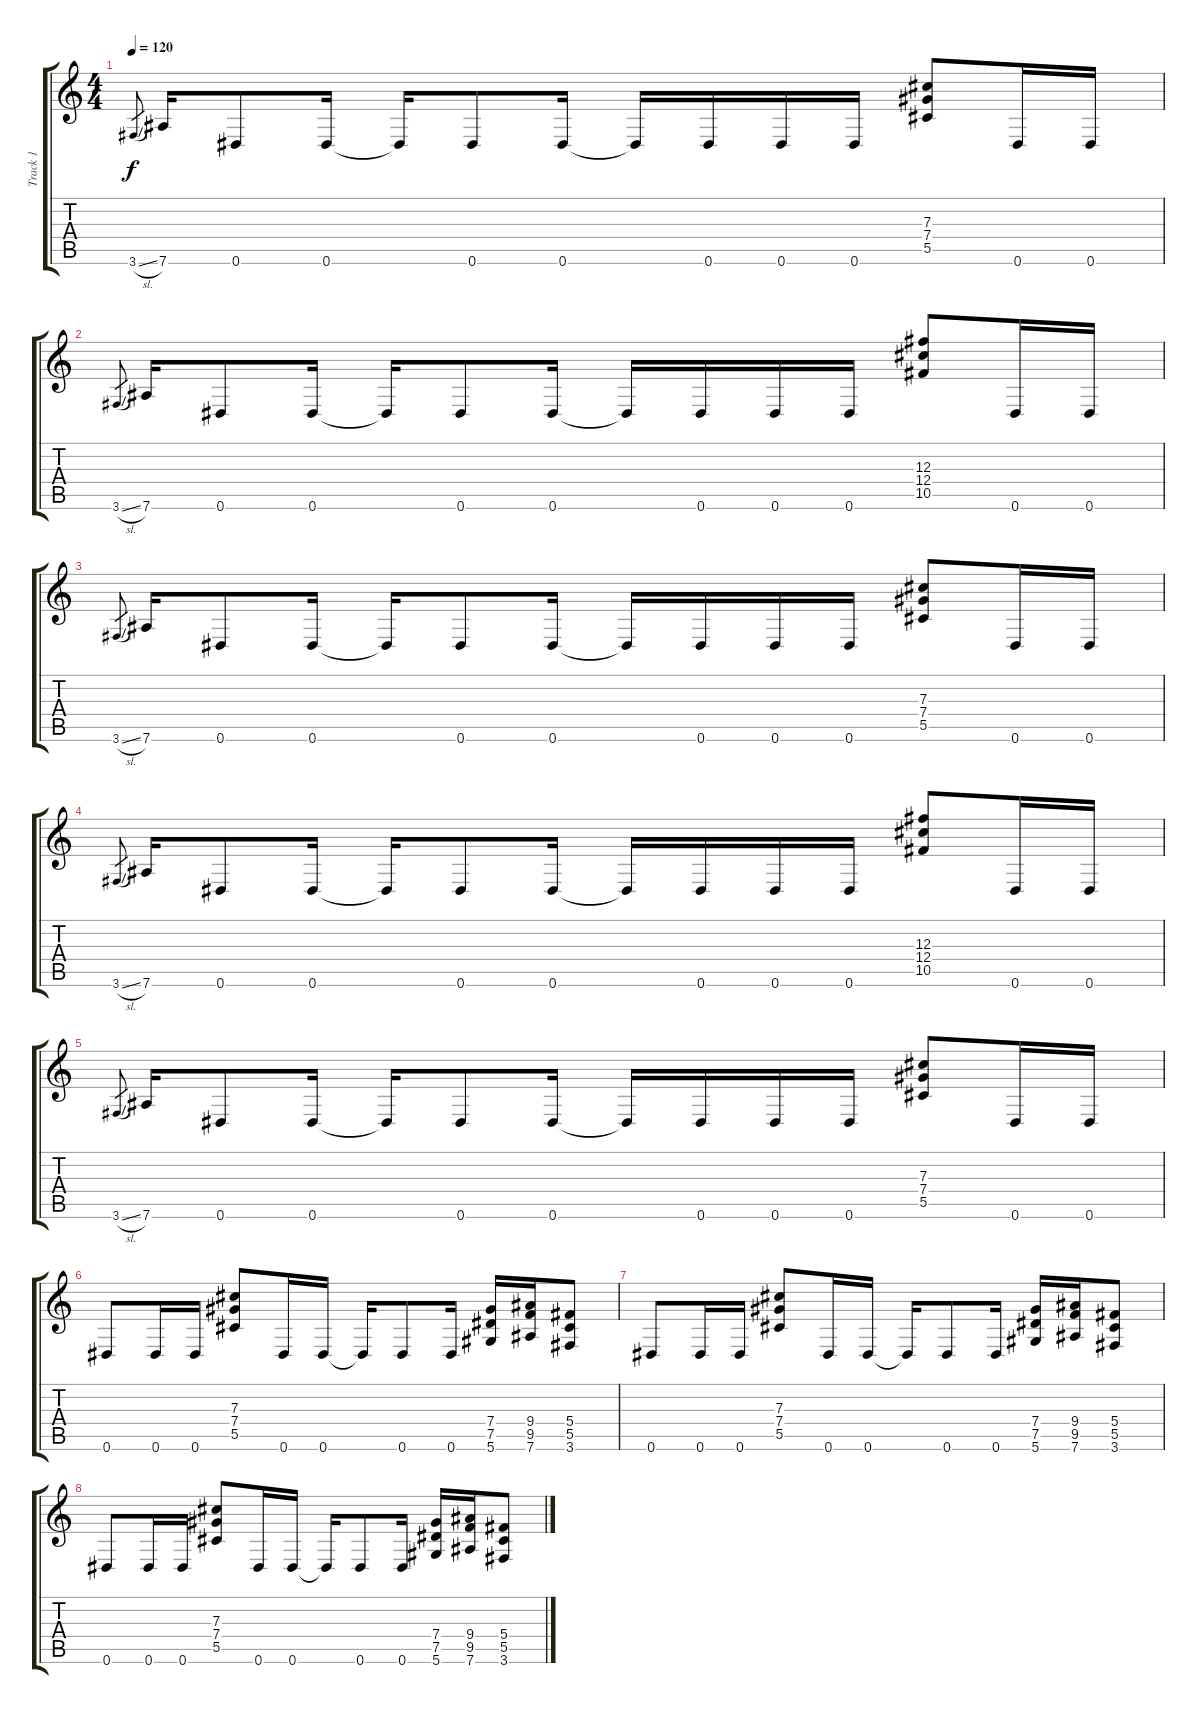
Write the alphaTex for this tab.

\track ("Track 1" "Track 1") {instrument distortionguitar}
\staff {score tabs}
\tuning (Eb4 Bb3 Gb3 Db3 Ab2 Eb2) {hide}
\ts (4 4)
\tempo 120
\clef g2
\ks c
3.6{sl}.8{gr dy f} 7.6.16 0.6.8 0.6.16 0.6{t}.16 0.6.8 0.6.16 0.6{t}.16 0.6.16 0.6.16 0.6.16 (7.3 7.4 5.5).8 0.6.16 0.6.16 |
3.6{sl}.8{gr} 7.6.16 0.6.8 0.6.16 0.6{t}.16 0.6.8 0.6.16 0.6{t}.16 0.6.16 0.6.16 0.6.16 (12.3 12.4 10.5).8 0.6.16 0.6.16 |
3.6{sl}.8{gr} 7.6.16 0.6.8 0.6.16 0.6{t}.16 0.6.8 0.6.16 0.6{t}.16 0.6.16 0.6.16 0.6.16 (7.3 7.4 5.5).8 0.6.16 0.6.16 |
3.6{sl}.8{gr} 7.6.16 0.6.8 0.6.16 0.6{t}.16 0.6.8 0.6.16 0.6{t}.16 0.6.16 0.6.16 0.6.16 (12.3 12.4 10.5).8 0.6.16 0.6.16 |
3.6{sl}.8{gr} 7.6.16 0.6.8 0.6.16 0.6{t}.16 0.6.8 0.6.16 0.6{t}.16 0.6.16 0.6.16 0.6.16 (7.3 7.4 5.5).8 0.6.16 0.6.16 |
0.6.8 0.6.16 0.6.16 (7.3 7.4 5.5).8 0.6.16 0.6.16 0.6{t}.16 0.6.8 0.6.16 (7.4 7.5 5.6).16 (9.4 9.5 7.6).16 (5.4 5.5 3.6).8 |
0.6.8 0.6.16 0.6.16 (7.3 7.4 5.5).8 0.6.16 0.6.16 0.6{t}.16 0.6.8 0.6.16 (7.4 7.5 5.6).16 (9.4 9.5 7.6).16 (5.4 5.5 3.6).8 |
0.6.8 0.6.16 0.6.16 (7.3 7.4 5.5).8 0.6.16 0.6.16 0.6{t}.16 0.6.8 0.6.16 (7.4 7.5 5.6).16 (9.4 9.5 7.6).16 (5.4 5.5 3.6).8
